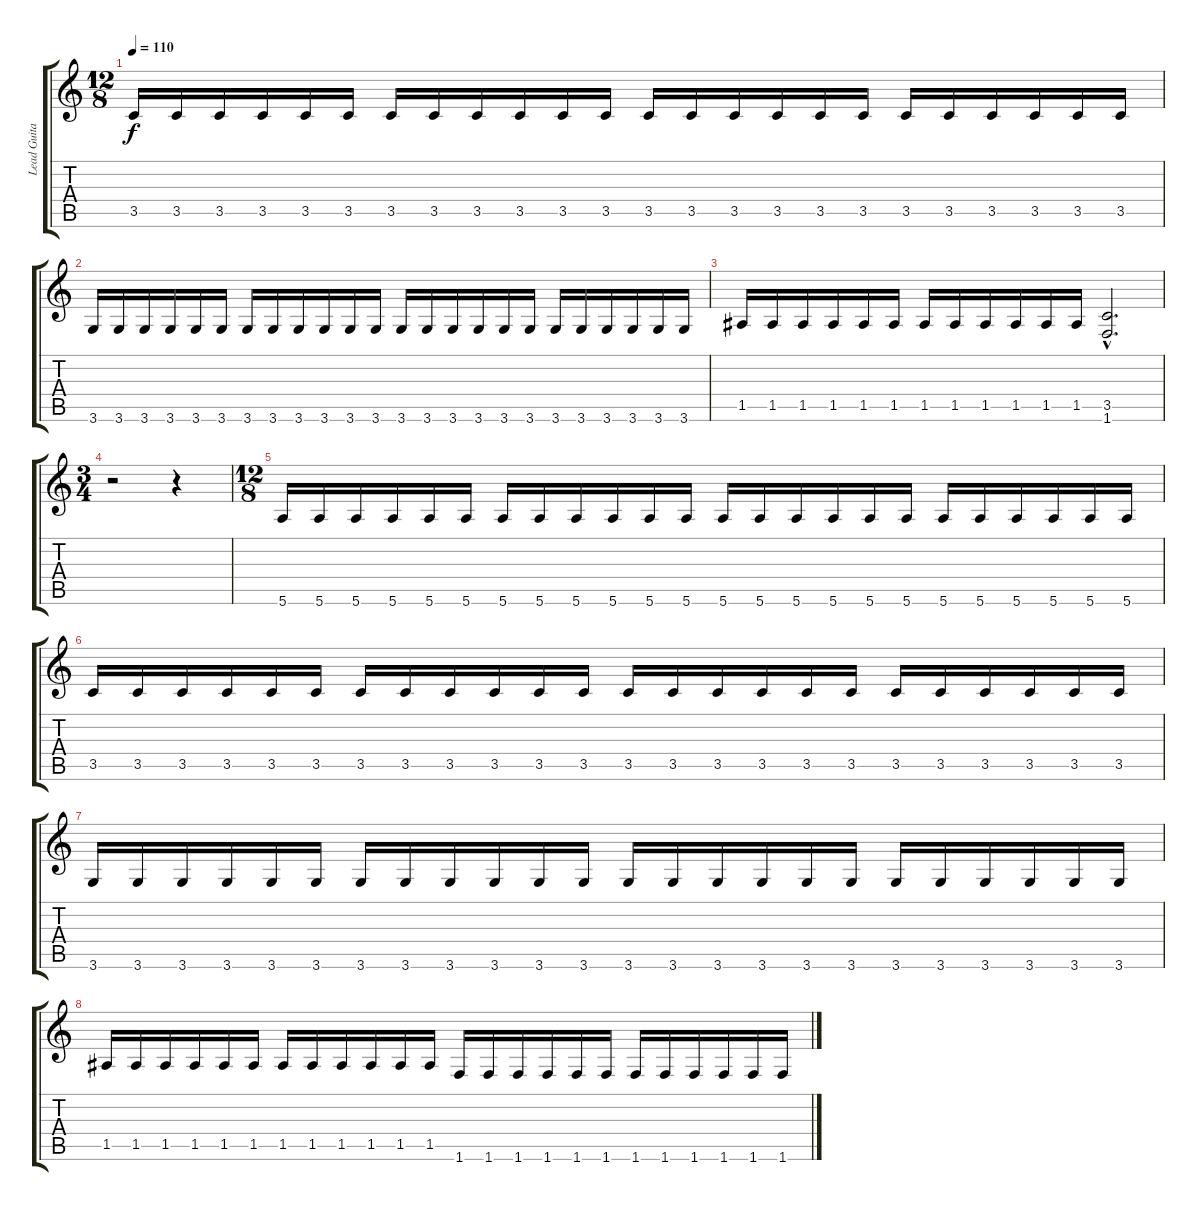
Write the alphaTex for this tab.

\track ("Lead Guitar" "Lead Guita") {instrument distortionguitar}
\staff {score tabs}
\tuning (E4 B3 G3 D3 A2 E2) {hide}
\ts (12 8)
\tempo 110
\clef g2
\ks c
3.5.16{dy f} 3.5.16 3.5.16 3.5.16 3.5.16 3.5.16 3.5.16 3.5.16 3.5.16 3.5.16 3.5.16 3.5.16 3.5.16 3.5.16 3.5.16 3.5.16 3.5.16 3.5.16 3.5.16 3.5.16 3.5.16 3.5.16 3.5.16 3.5.16 |
3.6.16 3.6.16 3.6.16 3.6.16 3.6.16 3.6.16 3.6.16 3.6.16 3.6.16 3.6.16 3.6.16 3.6.16 3.6.16 3.6.16 3.6.16 3.6.16 3.6.16 3.6.16 3.6.16 3.6.16 3.6.16 3.6.16 3.6.16 3.6.16 |
1.5.16 1.5.16 1.5.16 1.5.16 1.5.16 1.5.16 1.5.16 1.5.16 1.5.16 1.5.16 1.5.16 1.5.16 (3.5{hac} 1.6{hac}).2{d} |
\ts (3 4)
r.2 r.4 |
\ts (12 8)
5.6.16 5.6.16 5.6.16 5.6.16 5.6.16 5.6.16 5.6.16 5.6.16 5.6.16 5.6.16 5.6.16 5.6.16 5.6.16 5.6.16 5.6.16 5.6.16 5.6.16 5.6.16 5.6.16 5.6.16 5.6.16 5.6.16 5.6.16 5.6.16 |
3.5.16 3.5.16 3.5.16 3.5.16 3.5.16 3.5.16 3.5.16 3.5.16 3.5.16 3.5.16 3.5.16 3.5.16 3.5.16 3.5.16 3.5.16 3.5.16 3.5.16 3.5.16 3.5.16 3.5.16 3.5.16 3.5.16 3.5.16 3.5.16 |
3.6.16 3.6.16 3.6.16 3.6.16 3.6.16 3.6.16 3.6.16 3.6.16 3.6.16 3.6.16 3.6.16 3.6.16 3.6.16 3.6.16 3.6.16 3.6.16 3.6.16 3.6.16 3.6.16 3.6.16 3.6.16 3.6.16 3.6.16 3.6.16 |
1.5.16 1.5.16 1.5.16 1.5.16 1.5.16 1.5.16 1.5.16 1.5.16 1.5.16 1.5.16 1.5.16 1.5.16 1.6.16 1.6.16 1.6.16 1.6.16 1.6.16 1.6.16 1.6.16 1.6.16 1.6.16 1.6.16 1.6.16 1.6.16
